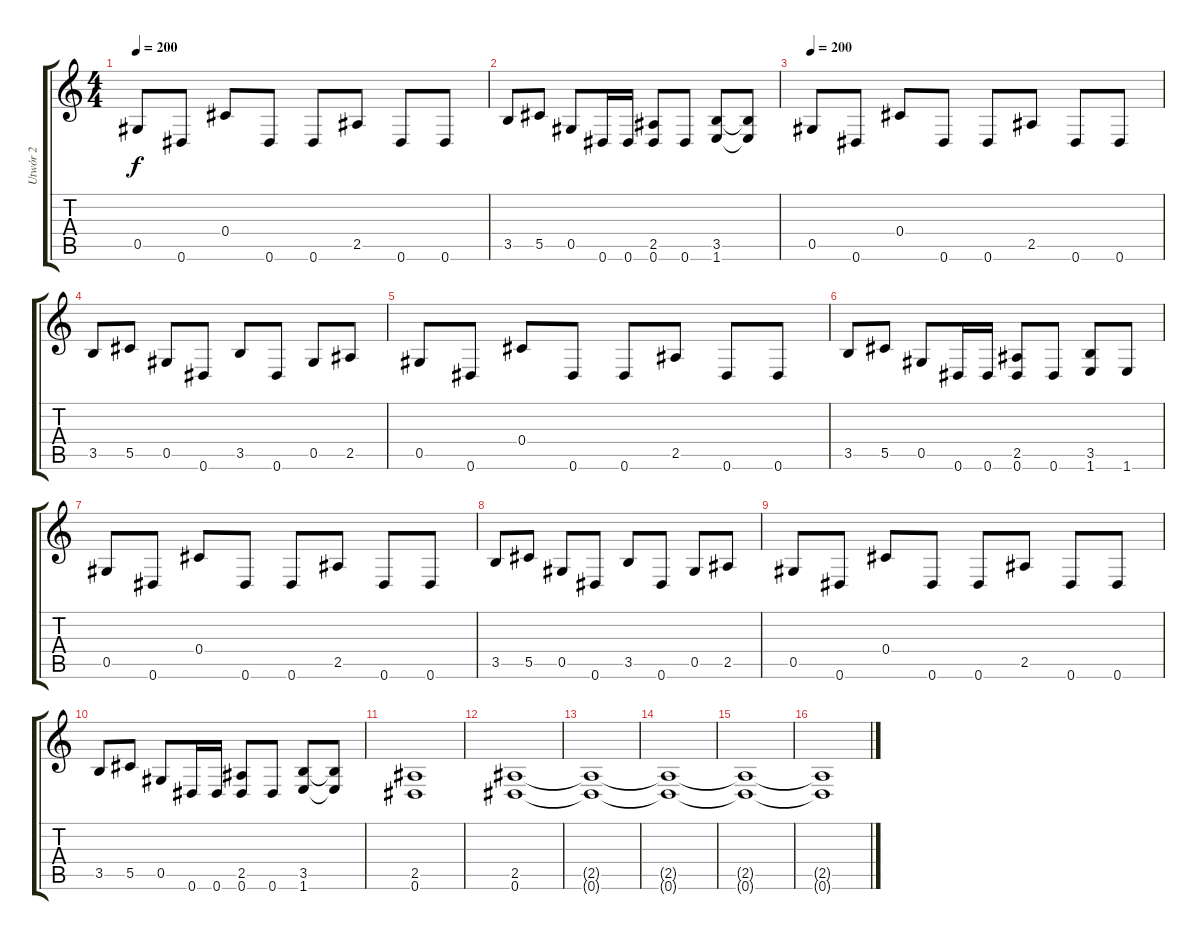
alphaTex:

\track ("Utwór 2" "Utwór 2") {instrument overdrivenguitar}
\staff {score tabs}
\tuning (Eb4 Bb3 Gb3 Db3 Ab2 Eb2) {hide}
\ts (4 4)
\tempo 200
\clef g2
\ks c
0.5.8{dy f} 0.6.8 0.4.8 0.6.8 0.6.8 2.5.8 0.6.8 0.6.8 |
3.5.8 5.5.8 0.5.8 0.6.16 0.6.16 (2.5 0.6).8 0.6.8 (3.5 1.6).8 (3.5{t} 1.6{t}).8 |
\tempo 200
0.5.8 0.6.8 0.4.8 0.6.8 0.6.8 2.5.8 0.6.8 0.6.8 |
3.5.8 5.5.8 0.5.8 0.6.8 3.5.8 0.6.8 0.5.8 2.5.8 |
0.5.8 0.6.8 0.4.8 0.6.8 0.6.8 2.5.8 0.6.8 0.6.8 |
3.5.8 5.5.8 0.5.8 0.6.16 0.6.16 (2.5 0.6).8 0.6.8 (3.5 1.6).8 1.6.8 |
0.5.8 0.6.8 0.4.8 0.6.8 0.6.8 2.5.8 0.6.8 0.6.8 |
3.5.8 5.5.8 0.5.8 0.6.8 3.5.8 0.6.8 0.5.8 2.5.8 |
0.5.8 0.6.8 0.4.8 0.6.8 0.6.8 2.5.8 0.6.8 0.6.8 |
3.5.8 5.5.8 0.5.8 0.6.16 0.6.16 (2.5 0.6).8 0.6.8 (3.5 1.6).8 (3.5{t} 1.6{t}).8 |
(2.5 0.6).1 |
(2.5 0.6).1 |
(2.5{t} 0.6{t}).1 |
(2.5{t} 0.6{t}).1 |
(2.5{t} 0.6{t}).1 |
(2.5{t} 0.6{t}).1
